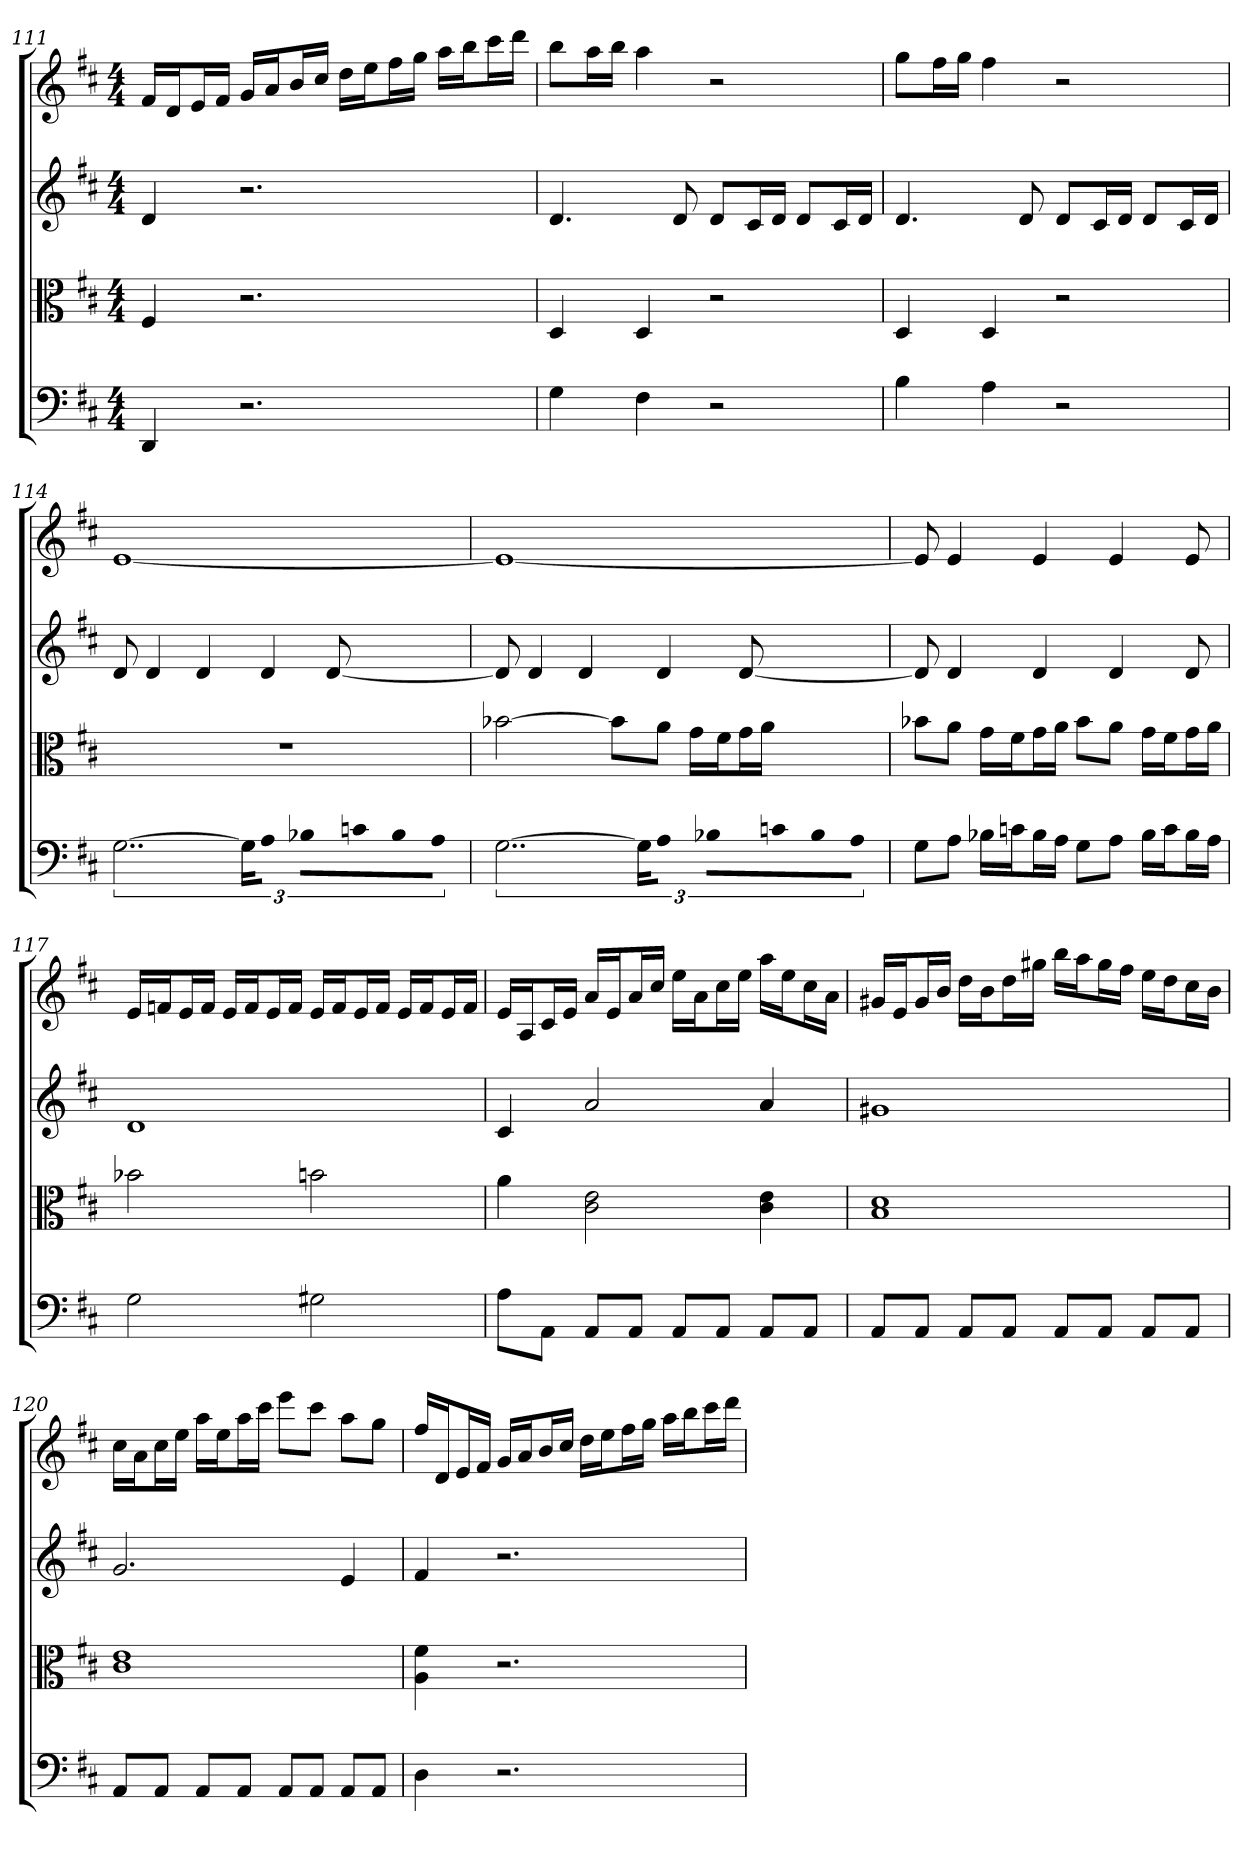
**kern	**kern	**kern	**kern
*part4	*part3	*part2	*part1
*staff4	*staff3	*staff2	*staff1
*clefF4	*clefC3	*	*
*k[f#c#]	*k[f#c#]	*k[f#c#]	*k[f#c#]
*D:	*D:	*D:	*D:
*M4/4	*M4/4	*M4/4	*M4/4
=111	=111	=111	=111
4DD	4F#	4d	16f#LL
.	.	.	16dJ
.	.	.	16eL
.	.	.	16f#JJ
2.r	2.r	2.r	16gLL
.	.	.	16aJ
.	.	.	16bL
.	.	.	16cc#JJ
.	.	.	16ddLL
.	.	.	16eeJ
.	.	.	16ff#L
.	.	.	16ggJJ
.	.	.	16aaLL
.	.	.	16bbJ
.	.	.	16ccc#L
.	.	.	16dddJJ
=112	=112	=112	=112
4G	4D	4.d	8bbL
.	.	.	16aaL
.	.	.	16bbJJ
4F#	4D	.	4aa
.	.	8d	.
2r	2r	8dL	2r
.	.	16c#L	.
.	.	16dJJ	.
.	.	8dL	.
.	.	16c#L	.
.	.	16dJJ	.
=113	=113	=113	=113
4B	4D	4.d	8ggL
.	.	.	16ff#L
.	.	.	16ggJJ
4A	4D	.	4ff#
.	.	8d	.
2r	2r	8dL	2r
.	.	16c#L	.
.	.	16dJJ	.
.	.	8dL	.
.	.	16c#L	.
.	.	16dJJ	.
=114	=114	=114	=114
[3..G	1r	8d	[1e
.	.	4d	.
.	.	4d	.
24G\KL]	.	.	.
8A\J	.	4d	.
16B-X\LL	.	.	.
16cn\J	.	.	.
16B-\L	.	[8d	.
16A\JJ	.	.	.
=115	=115	=115	=115
[3..G	[2b-X	8d]	1e_
.	.	4d	.
.	.	4d	.
.	8b-\L]	.	.
24G\KL]	.	.	.
8A\J	8a\J	4d	.
16B-X\LL	16g\LL	.	.
16cn\J	16f#\J	.	.
16B-\L	16g\L	[8d	.
16A\JJ	16a\JJ	.	.
=116	=116	=116	=116
8G\L	8b-X\L	8d]	8e]
8A\J	8a\J	4d	4e
16B-X\LL	16g\LL	.	.
16cn\J	16f#\J	.	.
16B-\L	16g\L	4d	4e
16A\JJ	16a\JJ	.	.
8G\L	8b-\L	.	.
8A\J	8a\J	4d	4e
16B-\LL	16g\LL	.	.
16c\J	16f#\J	.	.
16B-\L	16g\L	8d	8e
16A\JJ	16a\JJ	.	.
=117	=117	=117	=117
2G	2b-X	1d	16eLL
.	.	.	16fnJ
.	.	.	16eL
.	.	.	16fJJ
.	.	.	16eLL
.	.	.	16fJ
.	.	.	16eL
.	.	.	16fJJ
2G#X	2bn	.	16eLL
.	.	.	16fJ
.	.	.	16eL
.	.	.	16fJJ
.	.	.	16eLL
.	.	.	16fJ
.	.	.	16eL
.	.	.	16fJJ
=118	=118	=118	=118
8A\L	4a	4c#	16eLL
.	.	.	16AJ
8AA\J	.	.	16c#L
.	.	.	16eJJ
8AA/L	2c# 2e	2a	16aLL
.	.	.	16eJ
8AA/J	.	.	16aL
.	.	.	16cc#JJ
8AA/L	.	.	16eeLL
.	.	.	16aJ
8AA/J	.	.	16cc#L
.	.	.	16eeJJ
8AA/L	4c# 4e	4a	16aaLL
.	.	.	16eeJ
8AA/J	.	.	16cc#L
.	.	.	16aJJ
=119	=119	=119	=119
8AA/L	1B 1d	1g#X	16g#XLL
.	.	.	16eJ
8AA/J	.	.	16g#L
.	.	.	16bJJ
8AA/L	.	.	16ddLL
.	.	.	16bJ
8AA/J	.	.	16ddL
.	.	.	16gg#XJJ
8AA/L	.	.	16bbLL
.	.	.	16aaJ
8AA/J	.	.	16gg#L
.	.	.	16ff#JJ
8AA/L	.	.	16eeLL
.	.	.	16ddJ
8AA/J	.	.	16cc#L
.	.	.	16bJJ
=120	=120	=120	=120
8AA/L	1c# 1e	2.g	16cc#LL
.	.	.	16aJ
8AA/J	.	.	16cc#L
.	.	.	16eeJJ
8AA/L	.	.	16aaLL
.	.	.	16eeJ
8AA/J	.	.	16aaL
.	.	.	16ccc#JJ
8AA/L	.	.	8eeeL
8AA/J	.	.	8ccc#J
8AA/L	.	4e	8aaL
8AA/J	.	.	8ggJ
=121	=121	=121	=121
4D	4A 4f#	4f#	16ff#LL
.	.	.	16dJ
.	.	.	16eL
.	.	.	16f#JJ
2.r	2.r	2.r	16gLL
.	.	.	16aJ
.	.	.	16bL
.	.	.	16cc#JJ
.	.	.	16ddLL
.	.	.	16eeJ
.	.	.	16ff#L
.	.	.	16ggJJ
.	.	.	16aaLL
.	.	.	16bbJ
.	.	.	16ccc#L
.	.	.	16dddJJ
=	=	=	=
*-	*-	*-	*-
